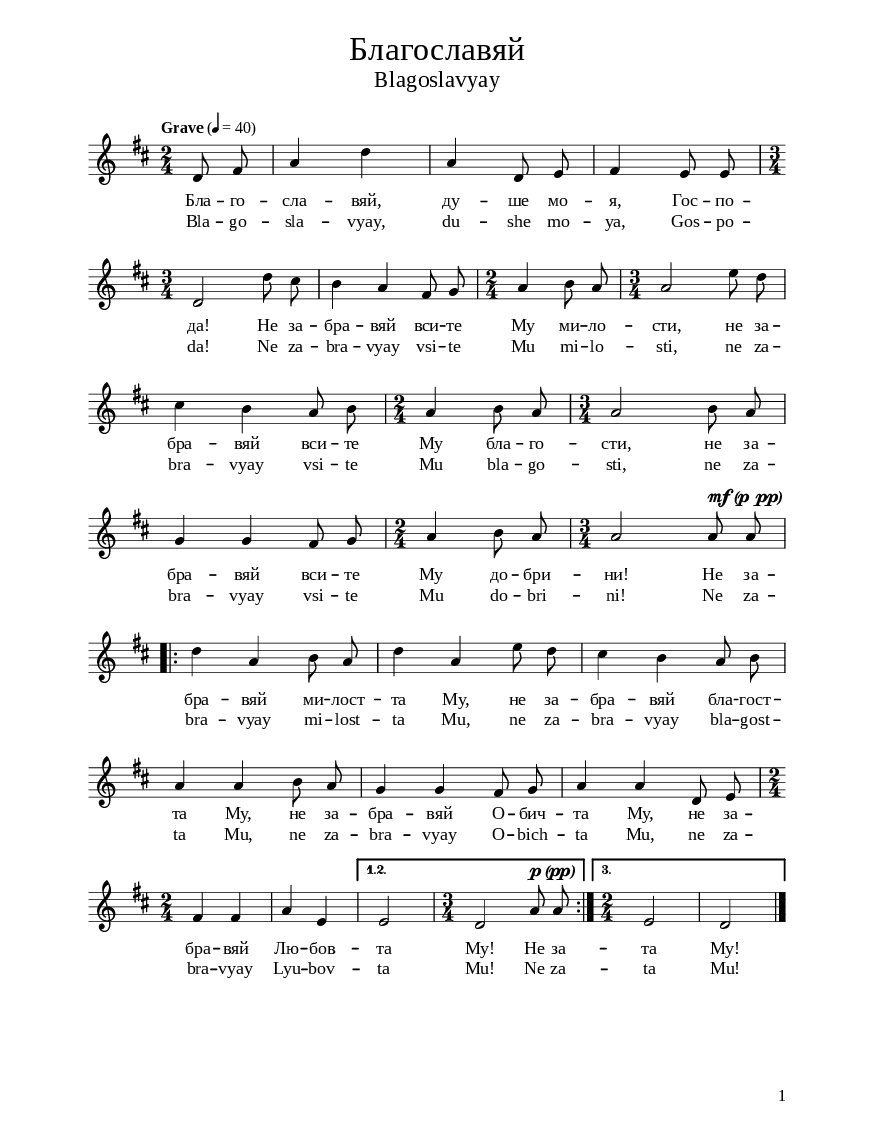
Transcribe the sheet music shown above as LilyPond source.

\version "2.20.0"

\paper {
  #(set-paper-size "a5")
}

\bookpart {
  \paper {
    print-all-headers = ##t
    print-page-number = ##t
    print-first-page-number = ##t

    % put page numbers on the bottom
    oddHeaderMarkup = \markup ""
    evenHeaderMarkup = \markup ""
    oddFooterMarkup = \markup
    \fill-line {
      ""
      \on-the-fly #print-page-number-check-first \fromproperty #'page:page-number-string
    }
    evenFooterMarkup = \markup
    \fill-line {
      \on-the-fly #print-page-number-check-first \fromproperty #'page:page-number-string
      ""
    }

    left-margin = 1.5\cm
    right-margin = 1.5\cm
    top-margin = 1.6\cm
    bottom-margin = 1.2\cm
    ragged-bottom = ##t % do not spread the staves to fill the whole vertical space

    % change lyrics and titles font (affects notes also)
    fonts =
    #(make-pango-font-tree
      "Times New Roman"
      "DejaVu Sans"
      "DejaVu Sans Mono"
      (/ (* staff-height pt) 3.6))

    % change distance between staves
    system-system-spacing =
    #'((basic-distance . 12)
       (minimum-distance . 6)
       (padding . 1)
       (stretchability . 12))
  }

  \header {
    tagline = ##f
  }

  \score{
    \layout {
      indent = 0.0\cm % remove first line indentation
      ragged-last = ##f % do not spread last line to fill the whole space
      \context {
        \Score
        \omit BarNumber %remove bar numbers
      } % context

      \context {
        % change staff size
        \Staff
        fontSize = #+0 % affects notes size only
        \override StaffSymbol #'staff-space = #(magstep -3)
        \override StaffSymbol #'thickness = #0.5
        \override BarLine #'hair-thickness = #1
        %\override StaffSymbol #'ledger-line-thickness = #'(0 . 0)
      }

      \context {
        % adjust space between staff and lyrics and between the two lyric lines
        \Lyrics
        \override VerticalAxisGroup.nonstaff-relatedstaff-spacing = #'((basic-distance . 4.5))
        \override VerticalAxisGroup.nonstaff-nonstaff-spacing = #'((minimum-distance . 2))
      }
    } % layout

    \new Voice \absolute {
      \clef treble
      \key d \major
      \time 2/4
      \tempo \markup {
        % make tempo note smaller
        \concat {
          "Grave " \normal-text { "(" }
          \teeny \general-align #Y #DOWN \note #"4" #0.8
          \normal-text { " = 40)" }
        }
      }
      \partial 4
      \autoBeamOff

      d'8 fis'8|  a'4 d''4 |  a'4 d'8 e'8 | fis'4 e'8 e'8 \break |
      \time 3/4  d'2 d''8 cis''8 | b'4 a'4 fis'8 g'8 | \time 2/4  a'4 b'8 a'8 | \time 3/4  a'2 e''8 d''8 \break |
      cis''4 b'4 a'8 b'8| \time 2/4 a'4 b'8 a'8 | \time 3/4 a'2 b'8 a'8 |\break
      g'4 g'4 fis'8 g'8 | \time 2/4  a'4 b'8 a'8 | \time 3/4  a'2
      a'8 a'8^\markup {
        \center-align \concat {
          \dynamic mf
          \normal-text { \bold { \italic " (" } }
          \dynamic p
          \normal-text { \bold { \italic "  " } }
          \dynamic pp
          \normal-text { \bold { \italic ")" } }
        }
      } \break
      \repeat volta 3 {
        d''4 a'4 b'8 a'8 |  d''4 a'4 e''8 d''8 |  cis''4 b'4 a'8 b'8 \break |
        a'4 a'4 b'8 a'8 | g'4 g'4 fis'8 g'8 | a'4 a'4 d'8 e'8 \time 2/4 \break |
        fis'4 fis'4 | a'4  e'4 |
      } \alternative {
        {
          e'2  | \time 3/4 d'2 a'8  a'8^\markup {
            \center-align \concat {
              \dynamic p
              \normal-text { \bold { \italic " (" } }
              \dynamic pp
              \normal-text { \bold { \italic ")" } }
            }
          } |
        }
        { \time 2/4 e'2 | d'2 | \bar "|." }
      }
    }

    \addlyrics {
      Бла -- го --
      сла -- вяй, ду -- ше мо -- я, Гос -- по -- да!
      Не за -- бра -- вяй вси -- те Му ми -- ло --
      сти, не за -- бра -- вяй вси -- те Му бла -- го
      -- сти, не за -- бра -- вяй вси -- те Му до --
      бри -- ни! Не за -- бра -- вяй ми -- лост -- та
      Му, не за -- бра -- вяй бла -- гост -- та Му, не
      за -- бра -- вяй О -- бич -- та Му, не за -- бра
      -- вяй Лю -- бов -- та Му! Не за -- та Му!
    }

    \addlyrics {
      Bla -- go --
      sla -- vyay, du -- she mo -- ya, Gos -- po -- da!
      Ne za -- bra -- vyay vsi -- te Mu mi -- lo --
      sti, ne za -- bra -- vyay vsi -- te Mu bla -- go
      -- sti, ne za -- bra -- vyay vsi -- te Mu do --
      bri -- ni! Ne za -- bra -- vyay mi -- lost -- ta
      Mu, ne za -- bra -- vyay bla -- gost -- ta Mu, ne
      za -- bra -- vyay O -- bich -- ta Mu, ne za -- bra
      -- vyay Lyu -- bov -- ta Mu! Ne za -- ta Mu!
    }

    \header {
      title = \markup \column \normal-text \fontsize #2.5 {
        \center-align
        \line { Благославяй }
        \vspace #-0.6
        \center-align
        \line \fontsize #-3 { Blagoslavyay}
        \vspace #-0.8
        \center-align
        \line \fontsize #-3 { " " }
      }
    }

    \midi{}

  } % score



  \pageBreak

  % include foreign translation(s) of the song
  \version "2.20.0"

\markup \fill-line { \fontsize #6 "Segne" }
\markup \null
\markup \null
\markup \fontsize #+2.5 {
    \hspace #18
    \override #'(baseline-skip . 2)
    
         \column {
     \line { 1. Segne den Herrn, meine Seele, }
      \line {   "   " vergiss nicht all Seine Gnade, }  
      \line {   "   " vergiss nicht all Seine Güte,}
      \line {   "   " vergiss nicht all Seinen Wohltaten! } 
      \line {   "   " Vergiss nicht seine Gnade, } 
      \line {"   " vergiss nicht Seine Güte, }
      \line {   "   "vergiss nicht Seine Liebe [obich], }  
      \line {   "   " vergiss nicht Seine Liebe [ljubov]!  }
      
    }
       
    }  
    


} % bookpart
